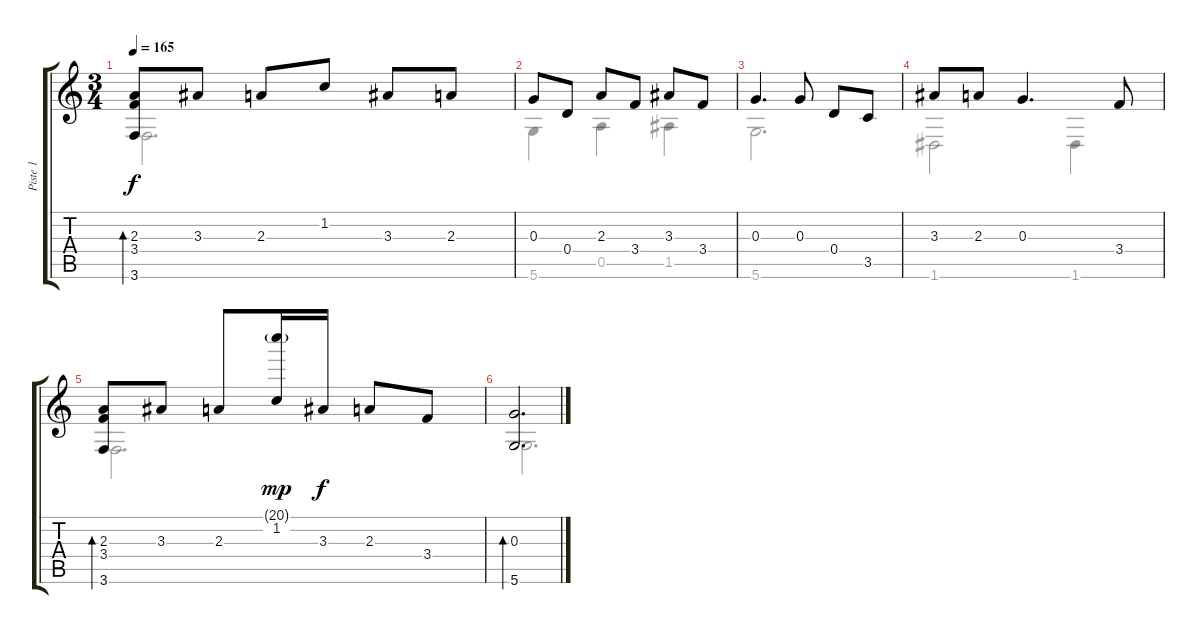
\track ("Piste 1" "Piste 1") {solo instrument acousticguitarnylon}
\staff {score tabs}
\tuning (E4 B3 G3 D3 A2 D2) {hide}
\voice
\ts (3 4)
\tempo 165
\clef g2
\ks c
(2.3 3.4 3.6).8{bd 240 dy f} 3.3.8 2.3.8 1.2.8 3.3.8 2.3.8 |
0.3.8 0.4.8 2.3.8 3.4.8 3.3.8 3.4.8 |
0.3.4{d} 0.3.8 0.4.8 3.5.8 |
3.3.8 2.3.8 0.3.4{d} 3.4.8 |
(2.3 3.4 3.6).8{bd 240} 3.3.8 2.3.8 (20.1{g} 1.2).16{dy mp} 3.3.16{dy f} 2.3.8 3.4.8 |
(0.3 5.6).2{d bd 240} |
|
|
|
|
|
|
|
|
\voice
\clef g2
\ottava regular
\simile none
\ks c
3.6.2{d dy f} |
5.6.4 0.5.4 1.5.4 |
5.6.2{d} |
1.6.2 1.6.4 |
3.6.2{d} |
5.6.2{d} |
|
|
|
|
|
|
|
|
